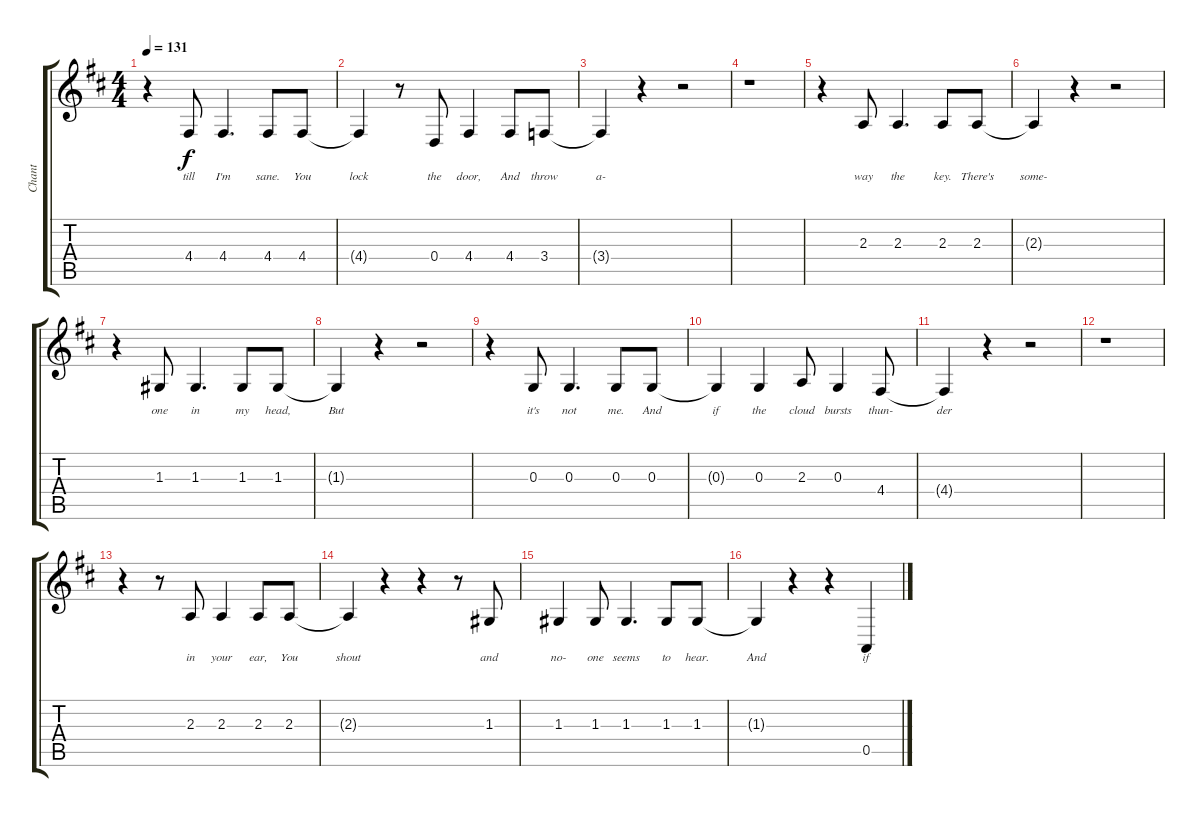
\track ("Chant" "Chant") {instrument flute}
\staff {score tabs}
\tuning (E4 B3 G3 D3 A2 E2) {hide}
\ts (4 4)
\tempo 131
\clef g2
\ks d
r.4{dy f} 4.4.8{lyrics (0 "till") lyrics (1 "") lyrics (2 "") lyrics (3 "") lyrics (4 "")} 4.4.4{d lyrics (0 "I'm") lyrics (1 "") lyrics (2 "") lyrics (3 "") lyrics (4 "")} 4.4.8{lyrics (0 "sane.") lyrics (1 "") lyrics (2 "") lyrics (3 "") lyrics (4 "")} 4.4.8{lyrics (0 "You") lyrics (1 "") lyrics (2 "") lyrics (3 "") lyrics (4 "")} |
4.4{t}.4{lyrics (0 "lock") lyrics (1 "") lyrics (2 "") lyrics (3 "") lyrics (4 "")} r.8 0.4.8{lyrics (0 "the") lyrics (1 "") lyrics (2 "") lyrics (3 "") lyrics (4 "")} 4.4.4{lyrics (0 "door,") lyrics (1 "") lyrics (2 "") lyrics (3 "") lyrics (4 "")} 4.4.8{lyrics (0 "And") lyrics (1 "") lyrics (2 "") lyrics (3 "") lyrics (4 "")} 3.4.8{lyrics (0 "throw") lyrics (1 "") lyrics (2 "") lyrics (3 "") lyrics (4 "")} |
3.4{t}.4{lyrics (0 "a-") lyrics (1 "") lyrics (2 "") lyrics (3 "") lyrics (4 "")} r.4 r.2 |
r.1 |
r.4 2.3.8{lyrics (0 "way") lyrics (1 "") lyrics (2 "") lyrics (3 "") lyrics (4 "")} 2.3.4{d lyrics (0 "the") lyrics (1 "") lyrics (2 "") lyrics (3 "") lyrics (4 "")} 2.3.8{lyrics (0 "key.") lyrics (1 "") lyrics (2 "") lyrics (3 "") lyrics (4 "")} 2.3.8{lyrics (0 "There's") lyrics (1 "") lyrics (2 "") lyrics (3 "") lyrics (4 "")} |
2.3{t}.4{lyrics (0 "some-") lyrics (1 "") lyrics (2 "") lyrics (3 "") lyrics (4 "")} r.4 r.2 |
r.4 1.3.8{lyrics (0 "one") lyrics (1 "") lyrics (2 "") lyrics (3 "") lyrics (4 "")} 1.3.4{d lyrics (0 "in") lyrics (1 "") lyrics (2 "") lyrics (3 "") lyrics (4 "")} 1.3.8{lyrics (0 "my") lyrics (1 "") lyrics (2 "") lyrics (3 "") lyrics (4 "")} 1.3.8{lyrics (0 "head,") lyrics (1 "") lyrics (2 "") lyrics (3 "") lyrics (4 "")} |
1.3{t}.4{lyrics (0 "But") lyrics (1 "") lyrics (2 "") lyrics (3 "") lyrics (4 "")} r.4 r.2 |
r.4 0.3.8{lyrics (0 "it's") lyrics (1 "") lyrics (2 "") lyrics (3 "") lyrics (4 "")} 0.3.4{d lyrics (0 "not") lyrics (1 "") lyrics (2 "") lyrics (3 "") lyrics (4 "")} 0.3.8{lyrics (0 "me.") lyrics (1 "") lyrics (2 "") lyrics (3 "") lyrics (4 "")} 0.3.8{lyrics (0 "And") lyrics (1 "") lyrics (2 "") lyrics (3 "") lyrics (4 "")} |
0.3{t}.4{lyrics (0 "if") lyrics (1 "") lyrics (2 "") lyrics (3 "") lyrics (4 "")} 0.3.4{lyrics (0 "the") lyrics (1 "") lyrics (2 "") lyrics (3 "") lyrics (4 "")} 2.3.8{lyrics (0 "cloud") lyrics (1 "") lyrics (2 "") lyrics (3 "") lyrics (4 "")} 0.3.4{lyrics (0 "bursts") lyrics (1 "") lyrics (2 "") lyrics (3 "") lyrics (4 "")} 4.4.8{lyrics (0 "thun-") lyrics (1 "") lyrics (2 "") lyrics (3 "") lyrics (4 "")} |
4.4{t}.4{lyrics (0 "der") lyrics (1 "") lyrics (2 "") lyrics (3 "") lyrics (4 "")} r.4 r.2 |
r.1 |
r.4 r.8 2.3.8{lyrics (0 "in") lyrics (1 "") lyrics (2 "") lyrics (3 "") lyrics (4 "")} 2.3.4{lyrics (0 "your") lyrics (1 "") lyrics (2 "") lyrics (3 "") lyrics (4 "")} 2.3.8{lyrics (0 "ear,") lyrics (1 "") lyrics (2 "") lyrics (3 "") lyrics (4 "")} 2.3.8{lyrics (0 "You") lyrics (1 "") lyrics (2 "") lyrics (3 "") lyrics (4 "")} |
2.3{t}.4{lyrics (0 "shout") lyrics (1 "") lyrics (2 "") lyrics (3 "") lyrics (4 "")} r.4 r.4 r.8 1.3.8{lyrics (0 "and") lyrics (1 "") lyrics (2 "") lyrics (3 "") lyrics (4 "")} |
1.3.4{lyrics (0 "no-") lyrics (1 "") lyrics (2 "") lyrics (3 "") lyrics (4 "")} 1.3.8{lyrics (0 "one") lyrics (1 "") lyrics (2 "") lyrics (3 "") lyrics (4 "")} 1.3.4{d lyrics (0 "seems") lyrics (1 "") lyrics (2 "") lyrics (3 "") lyrics (4 "")} 1.3.8{lyrics (0 "to") lyrics (1 "") lyrics (2 "") lyrics (3 "") lyrics (4 "")} 1.3.8{lyrics (0 "hear.") lyrics (1 "") lyrics (2 "") lyrics (3 "") lyrics (4 "")} |
1.3{t}.4{lyrics (0 "And") lyrics (1 "") lyrics (2 "") lyrics (3 "") lyrics (4 "")} r.4 r.4 0.5.4{lyrics (0 "if") lyrics (1 "") lyrics (2 "") lyrics (3 "") lyrics (4 "")}
